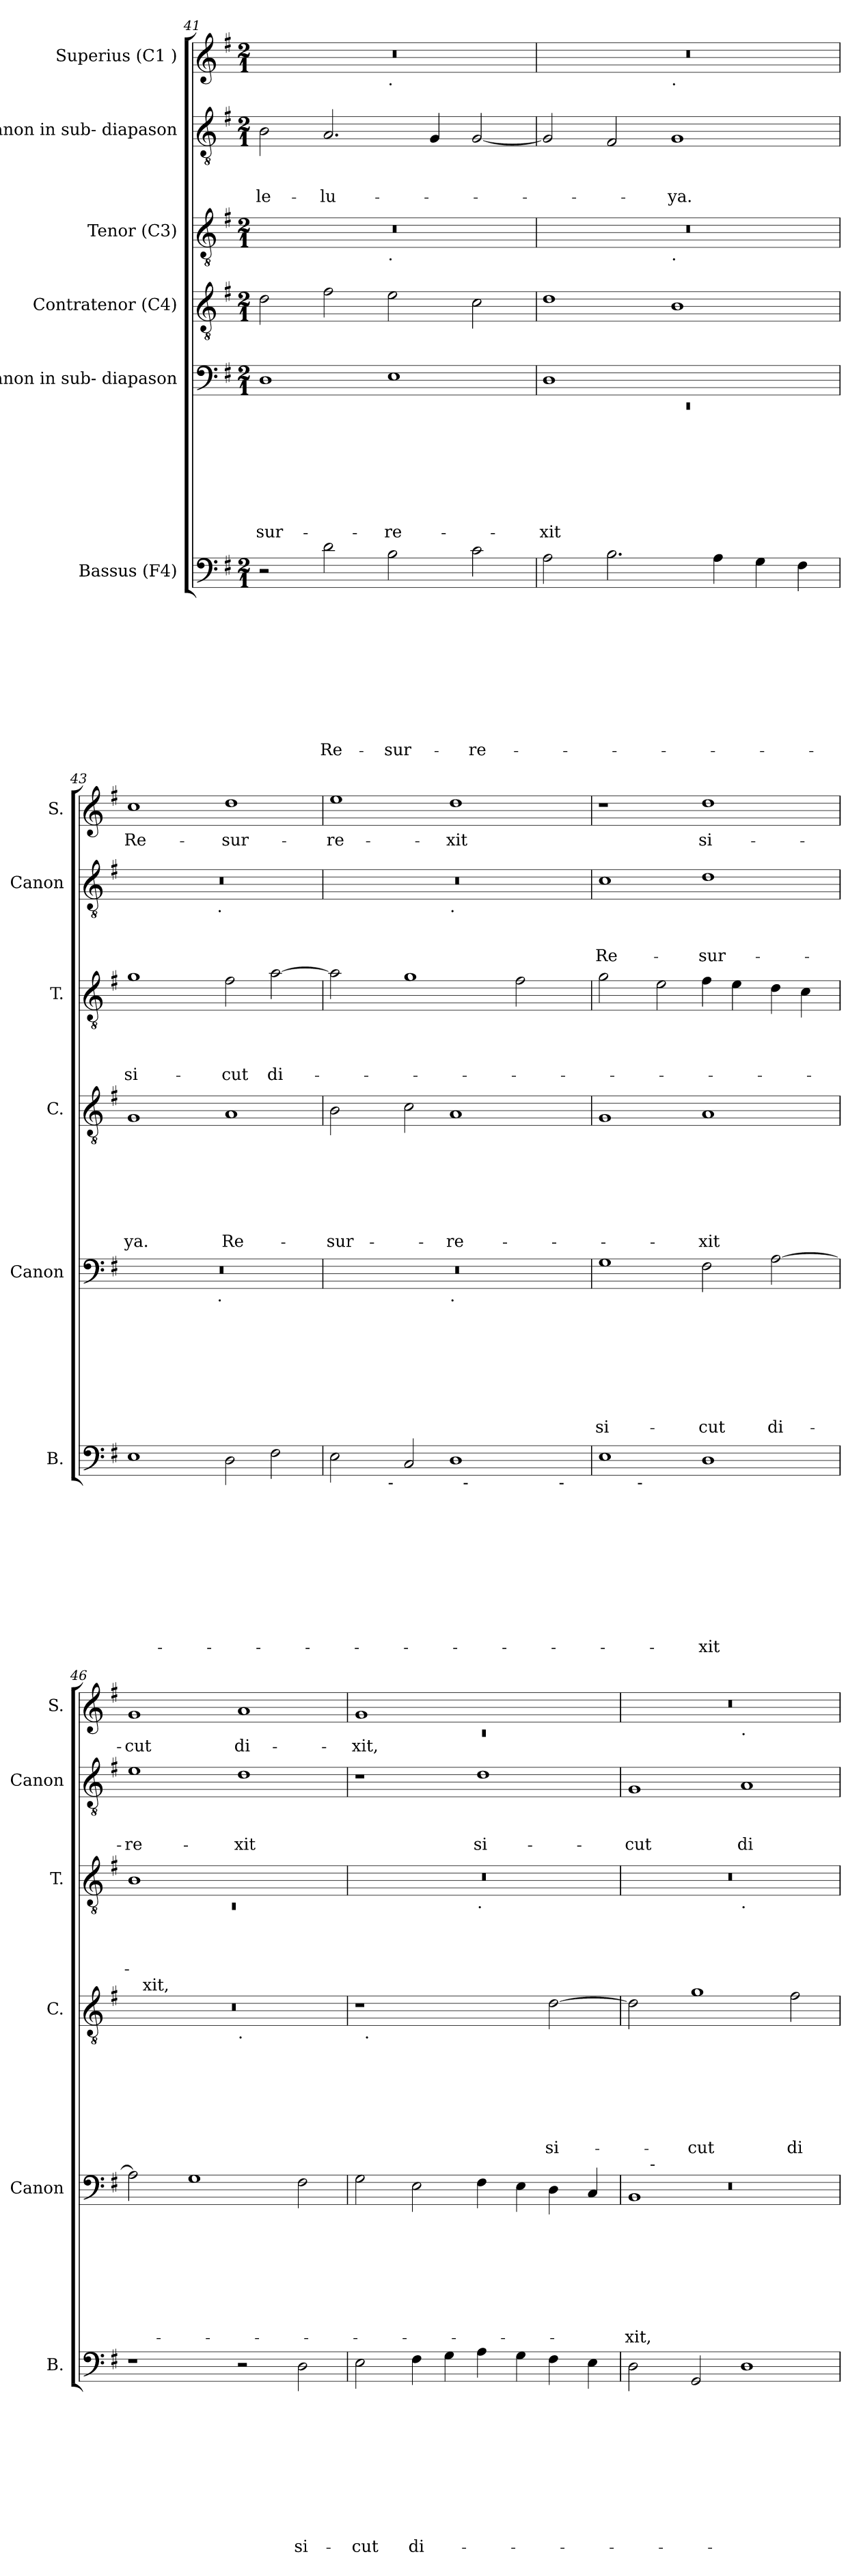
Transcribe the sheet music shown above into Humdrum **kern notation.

**kern	**text	**text	**text	**text	**text	**text	**text	**text	**text	**text	**kern	**text	**text	**text	**text	**text	**text	**text	**text	**kern	**text	**text	**text	**text	**text	**text	**text	**kern	**text	**text	**text	**text	**kern	**text	**text	**text	**kern	**text
*part6	*part6	*part6	*part6	*part6	*part6	*part6	*part6	*part6	*part6	*part6	*part5	*part5	*part5	*part5	*part5	*part5	*part5	*part5	*part5	*part4	*part4	*part4	*part4	*part4	*part4	*part4	*part4	*part3	*part3	*part3	*part3	*part3	*part2	*part2	*part2	*part2	*part1	*part1
*staff6	*staff6	*staff6	*staff6	*staff6	*staff6	*staff6	*staff6	*staff6	*staff6	*staff6	*staff5	*staff5	*staff5	*staff5	*staff5	*staff5	*staff5	*staff5	*staff5	*staff4	*staff4	*staff4	*staff4	*staff4	*staff4	*staff4	*staff4	*staff3	*staff3	*staff3	*staff3	*staff3	*staff2	*staff2	*staff2	*staff2	*staff1	*staff1
*I"Bassus (F4)	*	*	*	*	*	*	*	*	*	*	*I"Canon in sub- diapason	*	*	*	*	*	*	*	*	*I"Contratenor (C4)	*	*	*	*	*	*	*	*I"Tenor (C3)	*	*	*	*	*I"Canon in sub- diapason	*	*	*	*I"Superius (C1 )	*
*I'B.	*	*	*	*	*	*	*	*	*	*	*I'Canon	*	*	*	*	*	*	*	*	*I'C.	*	*	*	*	*	*	*	*I'T.	*	*	*	*	*I'Canon	*	*	*	*I'S.	*
*clefF4	*	*	*	*	*	*	*	*	*	*	*clefF4	*	*	*	*	*	*	*	*	*clefGv2	*	*	*	*	*	*	*	*clefGv2	*	*	*	*	*clefGv2	*	*	*	*clefG2	*
*k[f#]	*	*	*	*	*	*	*	*	*	*	*k[f#]	*	*	*	*	*	*	*	*	*k[f#]	*	*	*	*	*	*	*	*k[f#]	*	*	*	*	*k[f#]	*	*	*	*k[f#]	*
*G:	*	*	*	*	*	*	*	*	*	*	*G:	*	*	*	*	*	*	*	*	*G:	*	*	*	*	*	*	*	*G:	*	*	*	*	*G:	*	*	*	*G:	*
*M2/1	*	*	*	*	*	*	*	*	*	*	*M2/1	*	*	*	*	*	*	*	*	*M2/1	*	*	*	*	*	*	*	*M2/1	*	*	*	*	*M2/1	*	*	*	*M2/1	*
=41	=41	=41	=41	=41	=41	=41	=41	=41	=41	=41	=41	=41	=41	=41	=41	=41	=41	=41	=41	=41	=41	=41	=41	=41	=41	=41	=41	=41	=41	=41	=41	=41	=41	=41	=41	=41	=41	=41
!	!	!	!	!	!	!	!	!	!	!	!	!	!	!	!	!	!	!	!LO:LY:b	!	!	!	!	!	!	!	!	!	!	!	!	!	!	!	!	!LO:LY:b	!	!
*	*	*	*	*	*	*	*	*	*	*	*	*	*	*	*	*	*	*	*	*	*	*	*	*	*	*	*	*^	*	*	*	*	*	*	*	*	*^	*
2r	.	.	.	.	.	.	.	.	.	.	1D	.	.	.	.	.	.	.	-sur-	2d\	.	.	.	.	.	.	.	0r	1ryy	.	.	.	.	2B\	.	.	-le-	0r	1ryy	.
!	!	!	!	!	!	!	!	!	!	!LO:LY:b	!	!	!	!	!	!	!	!	!	!	!	!	!	!	!	!	!	!	!	!	!	!	!	!	!	!	!LO:LY:b	!	!	!
2d\	.	.	.	.	.	.	.	.	.	Re-	.	.	.	.	.	.	.	.	.	2f#\	.	.	.	.	.	.	.	.	.	.	.	.	.	2.A/	.	.	-lu-	.	.	.
!	!	!	!	!	!	!	!	!	!	!	!	!	!	!	!	!	!	!	!	!	!	!	!	!	!	!	!	!	!	!	!	!	!	!	!	!	!	!	!LO:TX:b:t=.	!
!	!	!	!	!	!	!	!	!	!	!	!	!	!	!	!	!	!	!	!	!	!	!	!	!	!	!	!	!	!LO:TX:b:t=.	!	!	!	!	!	!	!	!	!	!	!
!	!	!	!	!	!	!	!	!	!	!LO:LY:b	!	!	!	!	!	!	!	!	!LO:LY:b	!	!	!	!	!	!	!	!	!	!	!	!	!	!	!	!	!	!	!	!	!
2B\	.	.	.	.	.	.	.	.	.	-sur-	1E	.	.	.	.	.	.	.	-re-	2e\	.	.	.	.	.	.	.	.	1ryy	.	.	.	.	.	.	.	.	.	1ryy	.
.	.	.	.	.	.	.	.	.	.	.	.	.	.	.	.	.	.	.	.	.	.	.	.	.	.	.	.	.	.	.	.	.	.	4G/	.	.	.	.	.	.
!	!	!	!	!	!	!	!	!	!	!LO:LY:b	!	!	!	!	!	!	!	!	!	!	!	!	!	!	!	!	!	!	!	!	!	!	!	!	!	!	!	!	!	!
2c\	.	.	.	.	.	.	.	.	.	-re-	.	.	.	.	.	.	.	.	.	2c\	.	.	.	.	.	.	.	.	.	.	.	.	.	[<2G/	.	.	.	.	.	.
=42	=42	=42	=42	=42	=42	=42	=42	=42	=42	=42	=42	=42	=42	=42	=42	=42	=42	=42	=42	=42	=42	=42	=42	=42	=42	=42	=42	=42	=42	=42	=42	=42	=42	=42	=42	=42	=42	=42	=42	=42
*	*	*	*	*	*	*	*	*	*	*	*^	*	*	*	*	*	*	*	*	*	*	*	*	*	*	*	*	*	*	*	*	*	*	*	*	*	*	*	*	*
!	!	!	!	!	!	!	!	!	!	!	!	!LO:N:vis=1	!	!	!	!	!	!	!	!LO:LY:b	!	!	!	!	!	!	!	!	!	!	!	!	!	!	!	!	!	!	!	!	!
2A\	.	.	.	.	.	.	.	.	.	.	1D	0rEE	.	.	.	.	.	.	.	-xit	1d	.	.	.	.	.	.	.	0r	1ryy	.	.	.	.	2G/]	.	.	.	0r	1ryy	.
2.B\	.	.	.	.	.	.	.	.	.	.	.	.	.	.	.	.	.	.	.	.	.	.	.	.	.	.	.	.	.	.	.	.	.	.	2F#/	.	.	.	.	.	.
!	!	!	!	!	!	!	!	!	!	!	!	!	!	!	!	!	!	!	!	!	!	!	!	!	!	!	!	!	!	!	!	!	!	!	!	!	!	!	!	!LO:TX:b:t=.	!
!	!	!	!	!	!	!	!	!	!	!	!	!	!	!	!	!	!	!	!	!	!	!	!	!	!	!	!	!	!	!LO:TX:b:t=.	!	!	!	!	!	!	!	!	!	!	!
!	!	!	!	!	!	!	!	!	!	!	!	!	!	!	!	!	!	!	!	!	!	!	!	!	!	!	!	!	!	!	!	!	!	!	!	!	!	!LO:LY:b	!	!	!
.	.	.	.	.	.	.	.	.	.	.	1ryy	.	.	.	.	.	.	.	.	.	1B	.	.	.	.	.	.	.	.	1ryy	.	.	.	.	1G	.	.	-ya.	.	1ryy	.
4A\	.	.	.	.	.	.	.	.	.	.	.	.	.	.	.	.	.	.	.	.	.	.	.	.	.	.	.	.	.	.	.	.	.	.	.	.	.	.	.	.	.
4G\	.	.	.	.	.	.	.	.	.	.	.	.	.	.	.	.	.	.	.	.	.	.	.	.	.	.	.	.	.	.	.	.	.	.	.	.	.	.	.	.	.
4F#\	.	.	.	.	.	.	.	.	.	.	.	.	.	.	.	.	.	.	.	.	.	.	.	.	.	.	.	.	.	.	.	.	.	.	.	.	.	.	.	.	.
=43	=43	=43	=43	=43	=43	=43	=43	=43	=43	=43	=43	=43	=43	=43	=43	=43	=43	=43	=43	=43	=43	=43	=43	=43	=43	=43	=43	=43	=43	=43	=43	=43	=43	=43	=43	=43	=43	=43	=43	=43	=43
!	!	!	!	!	!	!	!	!	!	!	!	!	!	!	!	!	!	!	!	!	!	!	!	!	!	!	!	!LO:LY:b	!	!	!	!	!	!LO:LY:b	!	!	!	!	!	!	!LO:LY:b
*	*	*	*	*	*	*	*	*	*	*	*	*	*	*	*	*	*	*	*	*	*	*	*	*	*	*	*	*	*v	*v	*	*	*	*	*^	*	*	*	*v	*v	*
1E	.	.	.	.	.	.	.	.	.	.	0r	2ryy	.	.	.	.	.	.	.	.	1G	.	.	.	.	.	.	-ya.	1g	.	.	.	si-	0r	2ryy	.	.	.	1cc	Re-
.	.	.	.	.	.	.	.	.	.	.	.	4...ryy	.	.	.	.	.	.	.	.	.	.	.	.	.	.	.	.	.	.	.	.	.	.	4...ryy	.	.	.	.	.
!	!	!	!	!	!	!	!	!	!	!	!	!	!	!	!	!	!	!	!	!	!	!	!	!	!	!	!	!	!	!	!	!	!	!	!LO:TX:b:t=.	!	!	!	!	!
!	!	!	!	!	!	!	!	!	!	!	!	!LO:TX:b:t=.	!	!	!	!	!	!	!	!	!	!	!	!	!	!	!	!	!	!	!	!	!	!	!	!	!	!	!	!
.	.	.	.	.	.	.	.	.	.	.	.	1ryy	.	.	.	.	.	.	.	.	.	.	.	.	.	.	.	.	.	.	.	.	.	.	1ryy	.	.	.	.	.
!	!	!	!	!	!	!	!	!	!	!	!	!	!	!	!	!	!	!	!	!	!	!	!	!	!	!	!	!LO:LY:b	!	!	!	!	!LO:LY:b	!	!	!	!	!	!	!LO:LY:b
2D\	.	.	.	.	.	.	.	.	.	.	.	.	.	.	.	.	.	.	.	.	1A	.	.	.	.	.	.	Re-	2f#\	.	.	.	-cut	.	.	.	.	.	1dd	-sur-
!	!	!	!	!	!	!	!	!	!	!	!	!	!	!	!	!	!	!	!	!	!	!	!	!	!	!	!	!	!	!	!	!	!LO:LY:b	!	!	!	!	!	!	!
2F#\	.	.	.	.	.	.	.	.	.	.	.	.	.	.	.	.	.	.	.	.	.	.	.	.	.	.	.	.	[<2a\	.	.	.	di-	.	.	.	.	.	.	.
.	.	.	.	.	.	.	.	.	.	.	.	32ryy	.	.	.	.	.	.	.	.	.	.	.	.	.	.	.	.	.	.	.	.	.	.	32ryy	.	.	.	.	.
!!LO:LB:g=z
=44	=44	=44	=44	=44	=44	=44	=44	=44	=44	=44	=44	=44	=44	=44	=44	=44	=44	=44	=44	=44	=44	=44	=44	=44	=44	=44	=44	=44	=44	=44	=44	=44	=44	=44	=44	=44	=44	=44	=44	=44
!	!	!	!	!	!	!	!	!	!	!	!	!	!	!	!	!	!	!	!	!	!	!	!	!	!	!	!	!LO:LY:b	!	!	!	!	!	!	!	!	!	!	!	!LO:LY:b
*^	*	*	*	*	*	*	*	*	*	*	*	*	*	*	*	*	*	*	*	*	*	*	*	*	*	*	*	*	*	*	*	*	*	*	*	*	*	*	*	*
*	*^	*	*	*	*	*	*	*	*	*	*	*	*	*	*	*	*	*	*	*	*	*	*	*	*	*	*	*	*	*	*	*	*	*	*	*	*	*	*	*	*
*	*	*^	*	*	*	*	*	*	*	*	*	*	*	*	*	*	*	*	*	*	*	*	*	*	*	*	*	*	*	*	*	*	*	*	*	*	*	*	*	*	*	*
2E\	4ryy	1ryy	1ryy	.	.	.	.	.	.	.	.	.	.	0r	1ryy	.	.	.	.	.	.	.	.	2B\	.	.	.	.	.	.	-sur-	2a\]	.	.	.	.	0r	1ryy	.	.	.	1ee	-re-
.	8ryy	.	.	.	.	.	.	.	.	.	.	.	.	.	.	.	.	.	.	.	.	.	.	.	.	.	.	.	.	.	.	.	.	.	.	.	.	.	.	.	.	.	.
.	32ryy	.	.	.	.	.	.	.	.	.	.	.	.	.	.	.	.	.	.	.	.	.	.	.	.	.	.	.	.	.	.	.	.	.	.	.	.	.	.	.	.	.	.
!	!LO:TX:b:t=-	!	!	!	!	!	!	!	!	!	!	!	!	!	!	!	!	!	!	!	!	!	!	!	!	!	!	!	!	!	!	!	!	!	!	!	!	!	!	!	!	!	!
.	1ryy	.	.	.	.	.	.	.	.	.	.	.	.	.	.	.	.	.	.	.	.	.	.	.	.	.	.	.	.	.	.	.	.	.	.	.	.	.	.	.	.	.	.
2C/	.	.	.	.	.	.	.	.	.	.	.	.	.	.	.	.	.	.	.	.	.	.	.	2c\	.	.	.	.	.	.	.	1g	.	.	.	.	.	.	.	.	.	.	.
!	!	!	!	!	!	!	!	!	!	!	!	!	!	!	!	!	!	!	!	!	!	!	!	!	!	!	!	!	!	!	!	!	!	!	!	!	!	!LO:TX:b:t=.	!	!	!	!	!
!	!	!	!	!	!	!	!	!	!	!	!	!	!	!	!LO:TX:b:t=.	!	!	!	!	!	!	!	!	!	!	!	!	!	!	!	!	!	!	!	!	!	!	!	!	!	!	!	!
!	!	!	!	!	!	!	!	!	!	!	!	!	!	!	!	!	!	!	!	!	!	!	!	!	!	!	!	!	!	!	!LO:LY:b	!	!	!	!	!	!	!	!	!	!	!	!LO:LY:b
1D	.	16ryy	2ryy	.	.	.	.	.	.	.	.	.	.	.	1ryy	.	.	.	.	.	.	.	.	1A	.	.	.	.	.	.	-re-	.	.	.	.	.	.	1ryy	.	.	.	1dd	-xit
!	!	!LO:TX:b:t=-	!	!	!	!	!	!	!	!	!	!	!	!	!	!	!	!	!	!	!	!	!	!	!	!	!	!	!	!	!	!	!	!	!	!	!	!	!	!	!	!	!
.	.	2...ryy	.	.	.	.	.	.	.	.	.	.	.	.	.	.	.	.	.	.	.	.	.	.	.	.	.	.	.	.	.	.	.	.	.	.	.	.	.	.	.	.	.
.	2ryy	.	.	.	.	.	.	.	.	.	.	.	.	.	.	.	.	.	.	.	.	.	.	.	.	.	.	.	.	.	.	.	.	.	.	.	.	.	.	.	.	.	.
.	.	.	4ryy	.	.	.	.	.	.	.	.	.	.	.	.	.	.	.	.	.	.	.	.	.	.	.	.	.	.	.	.	2f#\	.	.	.	.	.	.	.	.	.	.	.
.	.	.	16ryy	.	.	.	.	.	.	.	.	.	.	.	.	.	.	.	.	.	.	.	.	.	.	.	.	.	.	.	.	.	.	.	.	.	.	.	.	.	.	.	.
!	!	!	!LO:TX:b:t=-	!	!	!	!	!	!	!	!	!	!	!	!	!	!	!	!	!	!	!	!	!	!	!	!	!	!	!	!	!	!	!	!	!	!	!	!	!	!	!	!
.	.	.	8.ryy	.	.	.	.	.	.	.	.	.	.	.	.	.	.	.	.	.	.	.	.	.	.	.	.	.	.	.	.	.	.	.	.	.	.	.	.	.	.	.	.
.	16.ryy	.	.	.	.	.	.	.	.	.	.	.	.	.	.	.	.	.	.	.	.	.	.	.	.	.	.	.	.	.	.	.	.	.	.	.	.	.	.	.	.	.	.
=45	=45	=45	=45	=45	=45	=45	=45	=45	=45	=45	=45	=45	=45	=45	=45	=45	=45	=45	=45	=45	=45	=45	=45	=45	=45	=45	=45	=45	=45	=45	=45	=45	=45	=45	=45	=45	=45	=45	=45	=45	=45	=45	=45
!	!	!	!	!	!	!	!	!	!	!	!	!	!	!	!	!	!	!	!	!	!	!	!LO:LY:b	!	!	!	!	!	!	!	!	!	!	!	!	!	!	!	!	!	!LO:LY:b	!	!
*	*v	*v	*v	*	*	*	*	*	*	*	*	*	*	*	*	*	*	*	*	*	*	*	*	*	*	*	*	*	*	*	*	*	*	*	*	*	*v	*v	*	*	*	*	*
*	*	*	*	*	*	*	*	*	*	*	*	*v	*v	*	*	*	*	*	*	*	*	*	*	*	*	*	*	*	*	*	*	*	*	*	*	*	*	*	*	*
1E	4.ryy	.	.	.	.	.	.	.	.	.	.	1G	.	.	.	.	.	.	.	si-	1G	.	.	.	.	.	.	.	2g\	.	.	.	.	1c	.	.	Re-	1r	.
!	!LO:TX:b:t=-	!	!	!	!	!	!	!	!	!	!	!	!	!	!	!	!	!	!	!	!	!	!	!	!	!	!	!	!	!	!	!	!	!	!	!	!	!	!
.	1ryy	.	.	.	.	.	.	.	.	.	.	.	.	.	.	.	.	.	.	.	.	.	.	.	.	.	.	.	.	.	.	.	.	.	.	.	.	.	.
.	.	.	.	.	.	.	.	.	.	.	.	.	.	.	.	.	.	.	.	.	.	.	.	.	.	.	.	.	2e\	.	.	.	.	.	.	.	.	.	.
!	!	!	!	!	!	!	!	!	!	!	!LO:LY:b	!	!	!	!	!	!	!	!	!LO:LY:b	!	!	!	!	!	!	!	!LO:LY:b	!	!	!	!	!	!	!	!	!LO:LY:b	!	!LO:LY:b
1D	.	.	.	.	.	.	.	.	.	.	-xit	2F#\	.	.	.	.	.	.	.	-cut	1A	.	.	.	.	.	.	-xit	4f#\	.	.	.	.	1d	.	.	-sur-	1dd	si-
.	.	.	.	.	.	.	.	.	.	.	.	.	.	.	.	.	.	.	.	.	.	.	.	.	.	.	.	.	4e\	.	.	.	.	.	.	.	.	.	.
.	2ryy	.	.	.	.	.	.	.	.	.	.	.	.	.	.	.	.	.	.	.	.	.	.	.	.	.	.	.	.	.	.	.	.	.	.	.	.	.	.
!	!	!	!	!	!	!	!	!	!	!	!	!	!	!	!	!	!	!	!	!LO:LY:b	!	!	!	!	!	!	!	!	!	!	!	!	!	!	!	!	!	!	!
.	.	.	.	.	.	.	.	.	.	.	.	[>2A\	.	.	.	.	.	.	.	di-	.	.	.	.	.	.	.	.	4d\	.	.	.	.	.	.	.	.	.	.
.	.	.	.	.	.	.	.	.	.	.	.	.	.	.	.	.	.	.	.	.	.	.	.	.	.	.	.	.	4c\	.	.	.	.	.	.	.	.	.	.
.	8ryy	.	.	.	.	.	.	.	.	.	.	.	.	.	.	.	.	.	.	.	.	.	.	.	.	.	.	.	.	.	.	.	.	.	.	.	.	.	.
=46	=46	=46	=46	=46	=46	=46	=46	=46	=46	=46	=46	=46	=46	=46	=46	=46	=46	=46	=46	=46	=46	=46	=46	=46	=46	=46	=46	=46	=46	=46	=46	=46	=46	=46	=46	=46	=46	=46	=46
*	*	*	*	*	*	*	*	*	*	*	*	*	*	*	*	*	*	*	*	*	*	*	*	*	*	*	*	*	*^	*	*	*	*	*	*	*	*	*	*
!	!	!	!	!	!	!	!	!	!	!	!	!	!	!	!	!	!	!	!	!	!	!	!	!	!	!	!	!	!	!LO:N:vis=1	!	!	!	!	!	!	!	!LO:LY:b	!	!LO:LY:b
*	*	*	*	*	*	*	*	*	*	*	*	*	*	*	*	*	*	*	*	*	*^	*	*	*	*	*	*	*	*	*	*	*	*	*	*	*	*	*	*	*
*v	*v	*	*	*	*	*	*	*	*	*	*	*	*	*	*	*	*	*	*	*	*	*^	*	*	*	*	*	*	*	*	*	*	*	*	*	*	*	*	*	*	*
1r	.	.	.	.	.	.	.	.	.	.	2A\]	.	.	.	.	.	.	.	.	0r	16ryy	1ryy	.	.	.	.	.	.	.	1B	0rC	.	.	.	.	1e	.	.	-re-	1g	-cut
!	!	!	!	!	!	!	!	!	!	!	!	!	!	!	!	!	!	!	!	!	!LO:TX:a:t=xit,	!	!	!	!	!	!	!	!	!	!	!	!	!	!	!	!	!	!	!	!
.	.	.	.	.	.	.	.	.	.	.	.	.	.	.	.	.	.	.	.	.	1ryy	.	.	.	.	.	.	.	.	.	.	.	.	.	.	.	.	.	.	.	.
.	.	.	.	.	.	.	.	.	.	.	1G	.	.	.	.	.	.	.	.	.	.	.	.	.	.	.	.	.	.	.	.	.	.	.	.	.	.	.	.	.	.
!	!	!	!	!	!	!	!	!	!	!	!	!	!	!	!	!	!	!	!	!	!	!LO:TX:b:t=.	!	!	!	!	!	!	!	!	!	!	!	!	!	!	!	!	!	!	!
!	!	!	!	!	!	!	!	!	!	!	!	!	!	!	!	!	!	!	!	!	!	!	!	!	!	!	!	!	!	!	!	!	!	!	!	!	!	!	!LO:LY:b	!	!LO:LY:b
2r	.	.	.	.	.	.	.	.	.	.	.	.	.	.	.	.	.	.	.	.	.	1ryy	.	.	.	.	.	.	.	1ryy	.	.	.	.	.	1d	.	.	-xit	1a	di-
.	.	.	.	.	.	.	.	.	.	.	.	.	.	.	.	.	.	.	.	.	2...ryy	.	.	.	.	.	.	.	.	.	.	.	.	.	.	.	.	.	.	.	.
!	!	!	!	!	!	!	!	!	!	!LO:LY:b	!	!	!	!	!	!	!	!	!	!	!	!	!	!	!	!	!	!	!	!	!	!	!	!	!	!	!	!	!	!	!
2D\	.	.	.	.	.	.	.	.	.	si-	2F#\	.	.	.	.	.	.	.	.	.	.	.	.	.	.	.	.	.	.	.	.	.	.	.	.	.	.	.	.	.	.
=47	=47	=47	=47	=47	=47	=47	=47	=47	=47	=47	=47	=47	=47	=47	=47	=47	=47	=47	=47	=47	=47	=47	=47	=47	=47	=47	=47	=47	=47	=47	=47	=47	=47	=47	=47	=47	=47	=47	=47	=47	=47
*	*	*	*	*	*	*	*	*	*	*	*	*	*	*	*	*	*	*	*	*	*	*	*	*	*	*	*	*	*	*	*	*	*	*	*	*	*	*	*	*^	*
!	!	!	!	!	!	!	!	!	!	!LO:LY:b	!	!	!	!	!	!	!	!	!	!	!	!	!	!	!	!	!	!	!	!	!	!	!	!	!	!	!	!	!	!	!LO:N:vis=1	!LO:LY:b
*	*	*	*	*	*	*	*	*	*	*	*	*	*	*	*	*	*	*	*	*	*v	*v	*	*	*	*	*	*	*	*	*	*	*	*	*	*	*	*	*	*	*	*
2E\	.	.	.	.	.	.	.	.	.	-cut	2G\	.	.	.	.	.	.	.	.	1r	32ryy	.	.	.	.	.	.	.	0r	1ryy	.	.	.	.	1r	.	.	.	1g	0rc	-xit,
!	!	!	!	!	!	!	!	!	!	!	!	!	!	!	!	!	!	!	!	!	!LO:TX:b:t=.	!	!	!	!	!	!	!	!	!	!	!	!	!	!	!	!	!	!	!	!
.	.	.	.	.	.	.	.	.	.	.	.	.	.	.	.	.	.	.	.	.	1ryy	.	.	.	.	.	.	.	.	.	.	.	.	.	.	.	.	.	.	.	.
!	!	!	!	!	!	!	!	!	!	!LO:LY:b	!	!	!	!	!	!	!	!	!	!	!	!	!	!	!	!	!	!	!	!	!	!	!	!	!	!	!	!	!	!	!
4F#\	.	.	.	.	.	.	.	.	.	di-	2E\	.	.	.	.	.	.	.	.	.	.	.	.	.	.	.	.	.	.	.	.	.	.	.	.	.	.	.	.	.	.
4G\	.	.	.	.	.	.	.	.	.	.	.	.	.	.	.	.	.	.	.	.	.	.	.	.	.	.	.	.	.	.	.	.	.	.	.	.	.	.	.	.	.
!	!	!	!	!	!	!	!	!	!	!	!	!	!	!	!	!	!	!	!	!	!	!	!	!	!	!	!	!	!	!LO:TX:b:t=.	!	!	!	!	!	!	!	!	!	!	!
!	!	!	!	!	!	!	!	!	!	!	!	!	!	!	!	!	!	!	!	!	!	!	!	!	!	!	!	!	!	!	!	!	!	!	!	!	!	!LO:LY:b	!	!	!
4A\	.	.	.	.	.	.	.	.	.	.	4F#\	.	.	.	.	.	.	.	.	2ryy	.	.	.	.	.	.	.	.	.	1ryy	.	.	.	.	1d	.	.	si-	1ryy	.	.
.	.	.	.	.	.	.	.	.	.	.	.	.	.	.	.	.	.	.	.	.	2ryy	.	.	.	.	.	.	.	.	.	.	.	.	.	.	.	.	.	.	.	.
4G\	.	.	.	.	.	.	.	.	.	.	4E\	.	.	.	.	.	.	.	.	.	.	.	.	.	.	.	.	.	.	.	.	.	.	.	.	.	.	.	.	.	.
!	!	!	!	!	!	!	!	!	!	!	!	!	!	!	!	!	!	!	!	!	!	!	!	!	!	!	!	!LO:LY:b	!	!	!	!	!	!	!	!	!	!	!	!	!
4F#\	.	.	.	.	.	.	.	.	.	.	4D\	.	.	.	.	.	.	.	.	[<2d\	.	.	.	.	.	.	.	si-	.	.	.	.	.	.	.	.	.	.	.	.	.
.	.	.	.	.	.	.	.	.	.	.	.	.	.	.	.	.	.	.	.	.	4...ryy	.	.	.	.	.	.	.	.	.	.	.	.	.	.	.	.	.	.	.	.
4E\	.	.	.	.	.	.	.	.	.	.	4C/	.	.	.	.	.	.	.	.	.	.	.	.	.	.	.	.	.	.	.	.	.	.	.	.	.	.	.	.	.	.
!!LO:LB:g=z	!!
=48	=48	=48	=48	=48	=48	=48	=48	=48	=48	=48	=48	=48	=48	=48	=48	=48	=48	=48	=48	=48	=48	=48	=48	=48	=48	=48	=48	=48	=48	=48	=48	=48	=48	=48	=48	=48	=48	=48	=48	=48	=48
*	*	*	*	*	*	*	*	*	*	*	*^	*	*	*	*	*	*	*	*	*	*	*	*	*	*	*	*	*	*	*	*	*	*	*	*	*	*	*	*	*	*
*	*	*	*	*	*	*	*	*	*	*	*	*^	*	*	*	*	*	*	*	*	*	*	*	*	*	*	*	*	*	*	*	*	*	*	*	*	*	*	*	*	*	*
!	!	!	!	!	!	!	!	!	!	!	!	!	!LO:N:vis=1	!	!	!	!	!	!	!	!LO:LY:b	!	!	!	!	!	!	!	!	!	!	!	!	!	!	!	!	!	!	!LO:LY:b	!	!	!
*	*	*	*	*	*	*	*	*	*	*	*	*	*	*	*	*	*	*	*	*	*	*v	*v	*	*	*	*	*	*	*	*	*	*	*	*	*	*	*	*	*	*	*	*
2D\	.	.	.	.	.	.	.	.	.	.	8ryy	1BB	0r	.	.	.	.	.	.	.	-xit,	2d\]	.	.	.	.	.	.	.	0r	1ryy	.	.	.	.	1G	.	.	-cut	0r	1ryy	.
!	!	!	!	!	!	!	!	!	!	!	!LO:TX:a:t=-	!	!	!	!	!	!	!	!	!	!	!	!	!	!	!	!	!	!	!	!	!	!	!	!	!	!	!	!	!	!	!
.	.	.	.	.	.	.	.	.	.	.	1...ryy	.	.	.	.	.	.	.	.	.	.	.	.	.	.	.	.	.	.	.	.	.	.	.	.	.	.	.	.	.	.	.
!	!	!	!	!	!	!	!	!	!	!	!	!	!	!	!	!	!	!	!	!	!	!	!	!	!	!	!	!	!LO:LY:b	!	!	!	!	!	!	!	!	!	!	!	!	!
2GG/	.	.	.	.	.	.	.	.	.	.	.	.	.	.	.	.	.	.	.	.	.	1g	.	.	.	.	.	.	-cut	.	.	.	.	.	.	.	.	.	.	.	.	.
!	!	!	!	!	!	!	!	!	!	!	!	!	!	!	!	!	!	!	!	!	!	!	!	!	!	!	!	!	!	!	!	!	!	!	!	!	!	!	!	!	!LO:TX:b:t=.	!
!	!	!	!	!	!	!	!	!	!	!	!	!	!	!	!	!	!	!	!	!	!	!	!	!	!	!	!	!	!	!	!LO:TX:b:t=.	!	!	!	!	!	!	!	!	!	!	!
!	!	!	!	!	!	!	!	!	!	!	!	!	!	!	!	!	!	!	!	!	!	!	!	!	!	!	!	!	!	!	!	!	!	!	!	!	!	!	!LO:LY:b	!	!	!
1D	.	.	.	.	.	.	.	.	.	.	.	1ryy	.	.	.	.	.	.	.	.	.	.	.	.	.	.	.	.	.	.	1ryy	.	.	.	.	1A	.	.	di-	.	1ryy	.
!	!	!	!	!	!	!	!	!	!	!	!	!	!	!	!	!	!	!	!	!	!	!	!	!	!	!	!	!	!LO:LY:b	!	!	!	!	!	!	!	!	!	!	!	!	!
.	.	.	.	.	.	.	.	.	.	.	.	.	.	.	.	.	.	.	.	.	.	2f#\	.	.	.	.	.	.	di-	.	.	.	.	.	.	.	.	.	.	.	.	.
*	*	*	*	*	*	*	*	*	*	*	*v	*v	*v	*	*	*	*	*	*	*	*	*	*	*	*	*	*	*	*	*v	*v	*	*	*	*	*	*	*	*	*v	*v	*
=	=	=	=	=	=	=	=	=	=	=	=	=	=	=	=	=	=	=	=	=	=	=	=	=	=	=	=	=	=	=	=	=	=	=	=	=	=	=
*-	*-	*-	*-	*-	*-	*-	*-	*-	*-	*-	*-	*-	*-	*-	*-	*-	*-	*-	*-	*-	*-	*-	*-	*-	*-	*-	*-	*-	*-	*-	*-	*-	*-	*-	*-	*-	*-	*-
